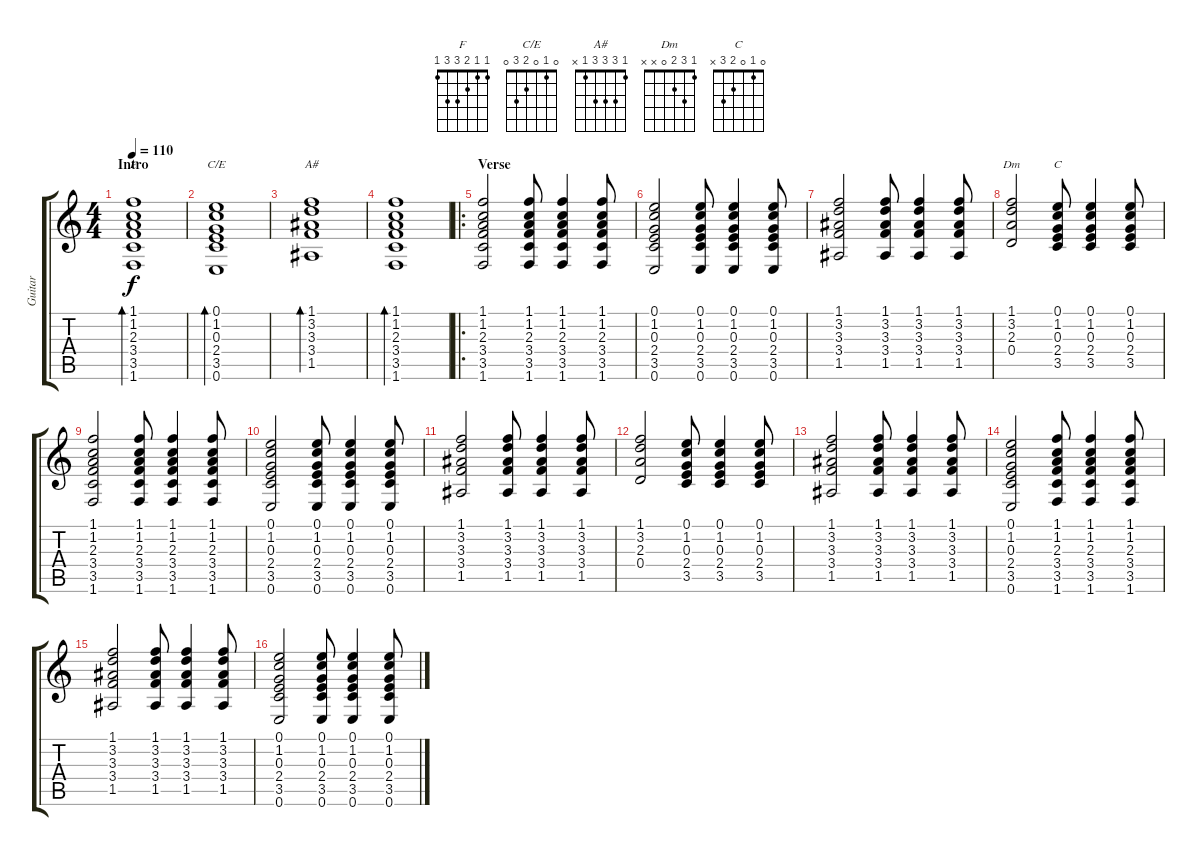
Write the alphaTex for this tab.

\track ("Guitar" "Guitar") {instrument acousticguitarsteel}
\staff {score tabs}
\tuning (E4 B3 G3 D3 A2 E2) {hide}
\chord ("F" 1 1 2 3 3 1)
\chord ("C/E" 0 1 0 2 3 0)
\chord ("A#" 1 3 3 3 1 x)
\chord ("Dm" 1 3 2 0 x x)
\chord ("C" 0 1 0 2 3 x)
\ts (4 4)
\section ("" "Intro")
\tempo 110
\clef g2
\ks c
(1.1 1.2 2.3 3.4 3.5 1.6).1{bd 480 ch "F" dy f instrument acousticguitarsteel} |
(0.1 1.2 0.3 2.4 3.5 0.6).1{bd 480 ch "C/E"} |
(1.1 3.2 3.3 3.4 1.5).1{bd 480 ch "A#"} |
(1.1 1.2 2.3 3.4 3.5 1.6).1{bd 480} |
\ro
\section ("" "Verse")
(1.1 1.2 2.3 3.4 3.5 1.6).2 (1.1 1.2 2.3 3.4 3.5 1.6).8 (1.1 1.2 2.3 3.4 3.5 1.6).4 (1.1 1.2 2.3 3.4 3.5 1.6).8 |
(0.1 1.2 0.3 2.4 3.5 0.6).2 (0.1 1.2 0.3 2.4 3.5 0.6).8 (0.1 1.2 0.3 2.4 3.5 0.6).4 (0.1 1.2 0.3 2.4 3.5 0.6).8 |
(1.1 3.2 3.3 3.4 1.5).2 (1.1 3.2 3.3 3.4 1.5).8 (1.1 3.2 3.3 3.4 1.5).4 (1.1 3.2 3.3 3.4 1.5).8 |
(1.1 3.2 2.3 0.4).2{ch "Dm"} (0.1 1.2 0.3 2.4 3.5).8{ch "C"} (0.1 1.2 0.3 2.4 3.5).4 (0.1 1.2 0.3 2.4 3.5).8 |
(1.1 1.2 2.3 3.4 3.5 1.6).2 (1.1 1.2 2.3 3.4 3.5 1.6).8 (1.1 1.2 2.3 3.4 3.5 1.6).4 (1.1 1.2 2.3 3.4 3.5 1.6).8 |
(0.1 1.2 0.3 2.4 3.5 0.6).2 (0.1 1.2 0.3 2.4 3.5 0.6).8 (0.1 1.2 0.3 2.4 3.5 0.6).4 (0.1 1.2 0.3 2.4 3.5 0.6).8 |
(1.1 3.2 3.3 3.4 1.5).2 (1.1 3.2 3.3 3.4 1.5).8 (1.1 3.2 3.3 3.4 1.5).4 (1.1 3.2 3.3 3.4 1.5).8 |
(1.1 3.2 2.3 0.4).2 (0.1 1.2 0.3 2.4 3.5).8 (0.1 1.2 0.3 2.4 3.5).4 (0.1 1.2 0.3 2.4 3.5).8 |
(1.1 3.2 3.3 3.4 1.5).2 (1.1 3.2 3.3 3.4 1.5).8 (1.1 3.2 3.3 3.4 1.5).4 (1.1 3.2 3.3 3.4 1.5).8 |
(0.1 1.2 0.3 2.4 3.5 0.6).2 (1.1 1.2 2.3 3.4 3.5 1.6).8 (1.1 1.2 2.3 3.4 3.5 1.6).4 (1.1 1.2 2.3 3.4 3.5 1.6).8 |
(1.1 3.2 3.3 3.4 1.5).2 (1.1 3.2 3.3 3.4 1.5).8 (1.1 3.2 3.3 3.4 1.5).4 (1.1 3.2 3.3 3.4 1.5).8 |
(0.1 1.2 0.3 2.4 3.5 0.6).2 (0.1 1.2 0.3 2.4 3.5 0.6).8 (0.1 1.2 0.3 2.4 3.5 0.6).4 (0.1 1.2 0.3 2.4 3.5 0.6).8
